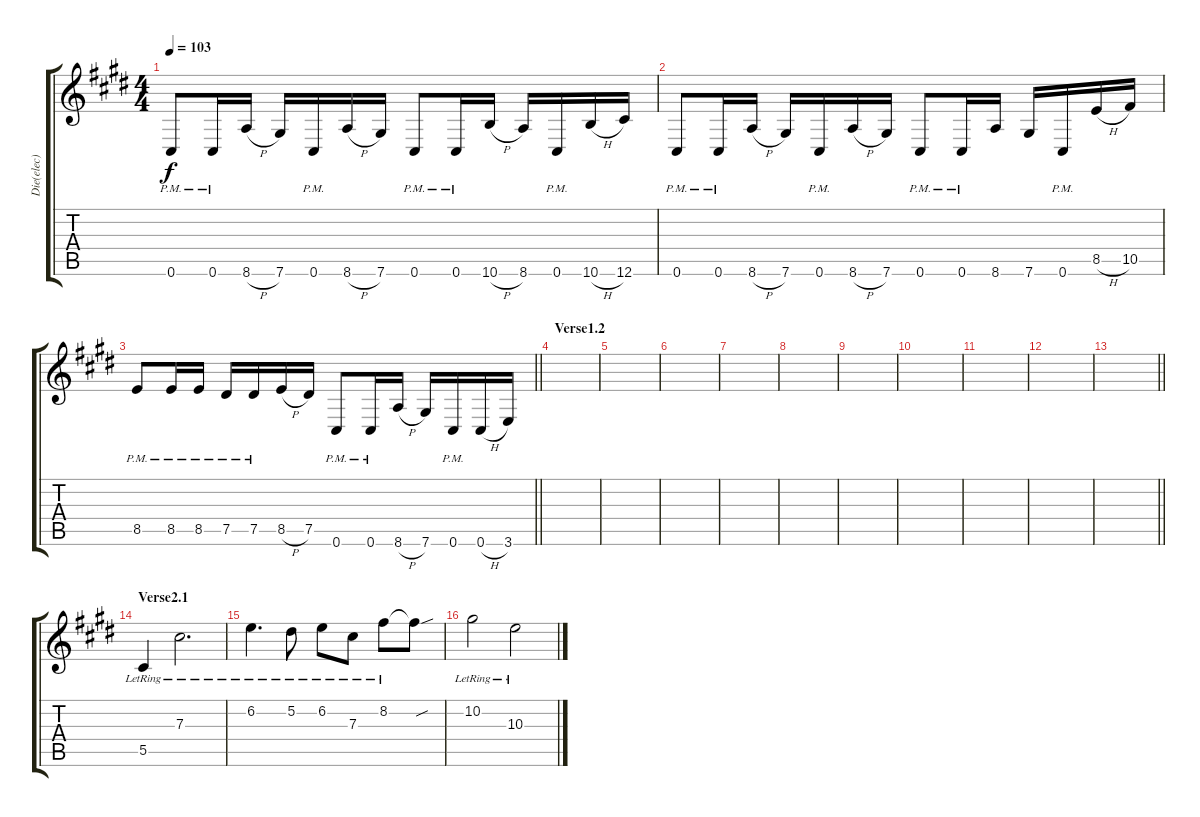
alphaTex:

\track ("Die(elec)" "Die(elec)") {instrument distortionguitar}
\staff {score tabs}
\tuning (Eb4 Bb3 Gb3 Db3 Ab2 Db2) {hide}
\ts (4 4)
\tempo 103
\clef g2
\ks c#minor
0.6{pm}.8{dy f} 0.6{pm}.16 8.6{h}.16 7.6.16 0.6{pm}.16 8.6{h}.16 7.6.16 0.6{pm}.8 0.6{pm}.16 10.6{h}.16 8.6.16 0.6{pm}.16 10.6{h}.16 12.6.16 |
0.6{pm}.8 0.6{pm}.16 8.6{h}.16 7.6.16 0.6{pm}.16 8.6{h}.16 7.6.16 0.6{pm}.8 0.6{pm}.16 8.6.16 7.6.16 0.6{pm}.16 8.5{h}.16 10.5.16 |
\barLineRight lightlight
8.5{pm}.8 8.5{pm}.16 8.5{pm}.16 7.5{pm}.16 7.5{pm}.16 8.5{h}.16 7.5.16 0.6{pm}.8 0.6{pm}.16 8.6{h}.16 7.6.16 0.6{pm}.16 0.6{h}.16 3.6.16 |
\section ("" "Verse1.2")
|
|
|
|
|
|
|
|
|
\barLineRight lightlight
|
\section ("" "Verse2.1")
5.5{lr}.4{instrument electricguitarclean} 7.3{lr}.2{d} |
6.2{lr}.4{d} 5.2{lr}.8 6.2{lr}.8 7.3{lr}.8 8.2{lr}.8 8.2{sou t}.8 |
10.2{lr}.2 10.3{lr}.2
